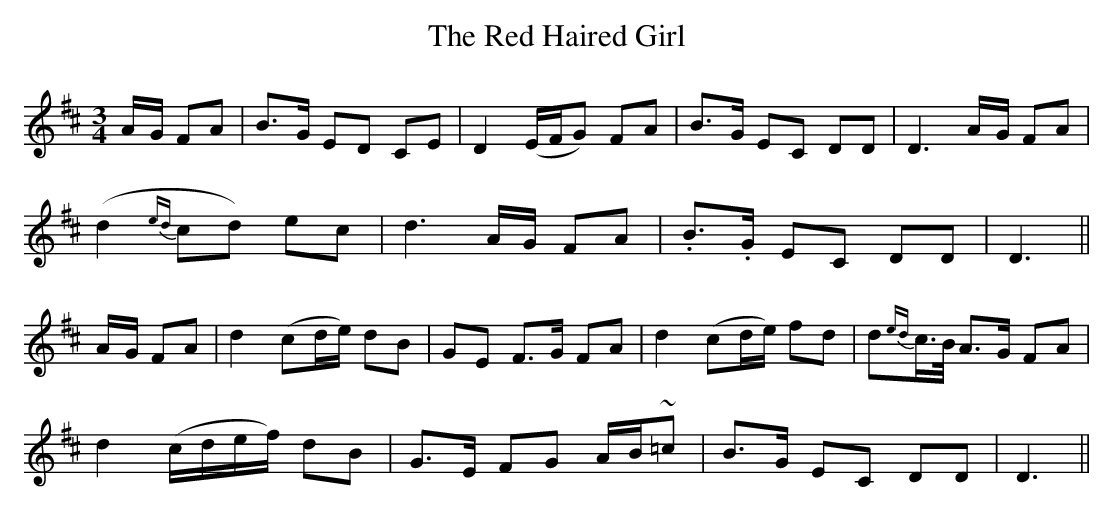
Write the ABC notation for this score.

X:1
T: The Red Haired Girl
M: 3/4
L: 1/8
K: D
A/2-G/2 FA | B>-G E-D CE | D2 (E/2F/2G) F-A | B>-G E-C DD | D3 A/2-G/2 FA |
(d2 {ed}cd) e-c | d3 A/2-G/2 FA | .B>-.G EC DD | D3 ||
A/2-G/2 FA | d2 (cd/2e/2) dB | GE F>G FA | d2 (cd/2e/2) fd | d{ed}c3/4B/4 A>G FA |
d2 (c/2d/2e/2f/2) dB | G>E FG A/2B/2~=c | B>G EC DD | D3 ||
